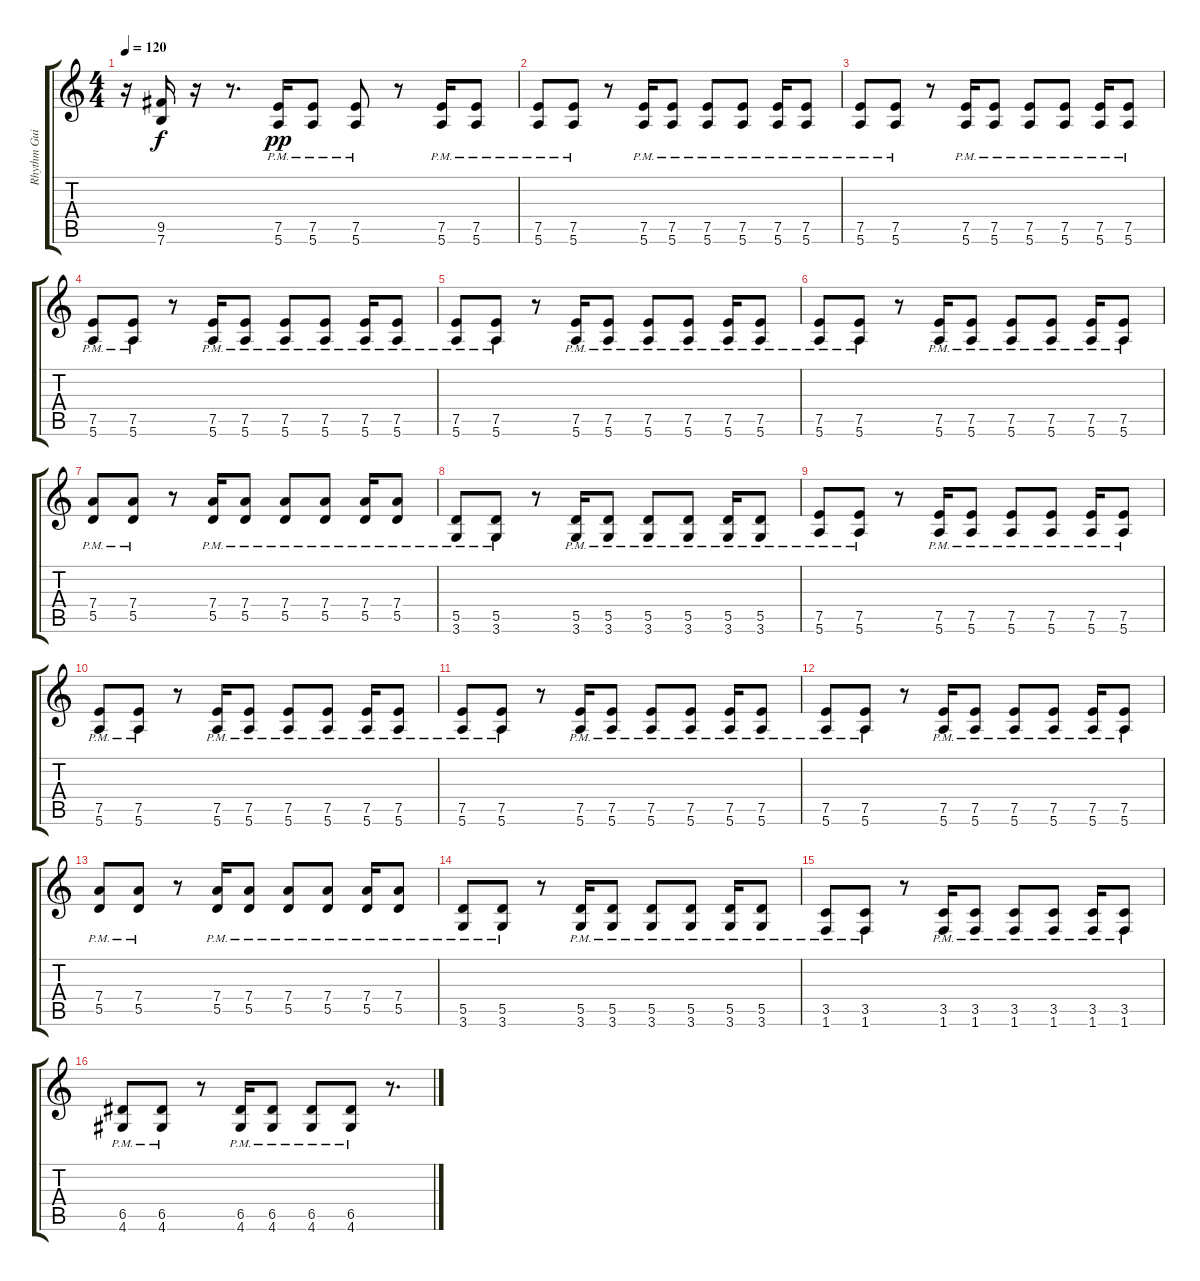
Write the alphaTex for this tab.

\track ("Rhythm Guitar 2" "Rhythm Gui") {instrument overdrivenguitar}
\staff {score tabs}
\tuning (E4 B3 G3 D3 A2 E2) {hide}
\ts (4 4)
\tempo 120
\clef g2
\ks c
r.16{dy fff} (9.5 7.6).16{dy f} r.16 r.8{d} (7.5{pm} 5.6{pm}).16{dy pp} (7.5{pm} 5.6{pm}).8 (7.5{pm} 5.6{pm}).8 r.8 (7.5{pm} 5.6{pm}).16 (7.5{pm} 5.6{pm}).8 |
(7.5{pm} 5.6{pm}).8 (7.5{pm} 5.6{pm}).8 r.8 (7.5{pm} 5.6{pm}).16 (7.5{pm} 5.6{pm}).8 (7.5{pm} 5.6{pm}).8 (7.5{pm} 5.6{pm}).8 (7.5{pm} 5.6{pm}).16 (7.5{pm} 5.6{pm}).8 |
(7.5{pm} 5.6{pm}).8 (7.5{pm} 5.6{pm}).8 r.8 (7.5{pm} 5.6{pm}).16 (7.5{pm} 5.6{pm}).8 (7.5{pm} 5.6{pm}).8 (7.5{pm} 5.6{pm}).8 (7.5{pm} 5.6{pm}).16 (7.5{pm} 5.6{pm}).8 |
(7.5{pm} 5.6{pm}).8 (7.5{pm} 5.6{pm}).8 r.8 (7.5{pm} 5.6{pm}).16 (7.5{pm} 5.6{pm}).8 (7.5{pm} 5.6{pm}).8 (7.5{pm} 5.6{pm}).8 (7.5{pm} 5.6{pm}).16 (7.5{pm} 5.6{pm}).8 |
(7.5{pm} 5.6{pm}).8 (7.5{pm} 5.6{pm}).8 r.8 (7.5{pm} 5.6{pm}).16 (7.5{pm} 5.6{pm}).8 (7.5{pm} 5.6{pm}).8 (7.5{pm} 5.6{pm}).8 (7.5{pm} 5.6{pm}).16 (7.5{pm} 5.6{pm}).8 |
(7.5{pm} 5.6{pm}).8 (7.5{pm} 5.6{pm}).8 r.8 (7.5{pm} 5.6{pm}).16 (7.5{pm} 5.6{pm}).8 (7.5{pm} 5.6{pm}).8 (7.5{pm} 5.6{pm}).8 (7.5{pm} 5.6{pm}).16 (7.5{pm} 5.6{pm}).8 |
(7.4{pm} 5.5{pm}).8 (7.4{pm} 5.5{pm}).8 r.8 (7.4{pm} 5.5{pm}).16 (7.4{pm} 5.5{pm}).8 (7.4{pm} 5.5{pm}).8 (7.4{pm} 5.5{pm}).8 (7.4{pm} 5.5{pm}).16 (7.4{pm} 5.5{pm}).8 |
(5.5{pm} 3.6{pm}).8 (5.5{pm} 3.6{pm}).8 r.8 (5.5{pm} 3.6{pm}).16 (5.5{pm} 3.6{pm}).8 (5.5{pm} 3.6{pm}).8 (5.5{pm} 3.6{pm}).8 (5.5{pm} 3.6{pm}).16 (5.5{pm} 3.6{pm}).8 |
(7.5{pm} 5.6{pm}).8 (7.5{pm} 5.6{pm}).8 r.8 (7.5{pm} 5.6{pm}).16 (7.5{pm} 5.6{pm}).8 (7.5{pm} 5.6{pm}).8 (7.5{pm} 5.6{pm}).8 (7.5{pm} 5.6{pm}).16 (7.5{pm} 5.6{pm}).8 |
(7.5{pm} 5.6{pm}).8 (7.5{pm} 5.6{pm}).8 r.8 (7.5{pm} 5.6{pm}).16 (7.5{pm} 5.6{pm}).8 (7.5{pm} 5.6{pm}).8 (7.5{pm} 5.6{pm}).8 (7.5{pm} 5.6{pm}).16 (7.5{pm} 5.6{pm}).8 |
(7.5{pm} 5.6{pm}).8 (7.5{pm} 5.6{pm}).8 r.8 (7.5{pm} 5.6{pm}).16 (7.5{pm} 5.6{pm}).8 (7.5{pm} 5.6{pm}).8 (7.5{pm} 5.6{pm}).8 (7.5{pm} 5.6{pm}).16 (7.5{pm} 5.6{pm}).8 |
(7.5{pm} 5.6{pm}).8 (7.5{pm} 5.6{pm}).8 r.8 (7.5{pm} 5.6{pm}).16 (7.5{pm} 5.6{pm}).8 (7.5{pm} 5.6{pm}).8 (7.5{pm} 5.6{pm}).8 (7.5{pm} 5.6{pm}).16 (7.5{pm} 5.6{pm}).8 |
(7.4{pm} 5.5{pm}).8 (7.4{pm} 5.5{pm}).8 r.8 (7.4{pm} 5.5{pm}).16 (7.4{pm} 5.5{pm}).8 (7.4{pm} 5.5{pm}).8 (7.4{pm} 5.5{pm}).8 (7.4{pm} 5.5{pm}).16 (7.4{pm} 5.5{pm}).8 |
(5.5{pm} 3.6{pm}).8 (5.5{pm} 3.6{pm}).8 r.8 (5.5{pm} 3.6{pm}).16 (5.5{pm} 3.6{pm}).8 (5.5{pm} 3.6{pm}).8 (5.5{pm} 3.6{pm}).8 (5.5{pm} 3.6{pm}).16 (5.5{pm} 3.6{pm}).8 |
(3.5{pm} 1.6{pm}).8 (3.5{pm} 1.6{pm}).8 r.8 (3.5{pm} 1.6{pm}).16 (3.5{pm} 1.6{pm}).8 (3.5{pm} 1.6{pm}).8 (3.5{pm} 1.6{pm}).8 (3.5{pm} 1.6{pm}).16 (3.5{pm} 1.6{pm}).8 |
(6.5{pm} 4.6{pm}).8 (6.5{pm} 4.6{pm}).8 r.8 (6.5{pm} 4.6{pm}).16 (6.5{pm} 4.6{pm}).8 (6.5{pm} 4.6{pm}).8 (6.5{pm} 4.6{pm}).8 r.8{d}
